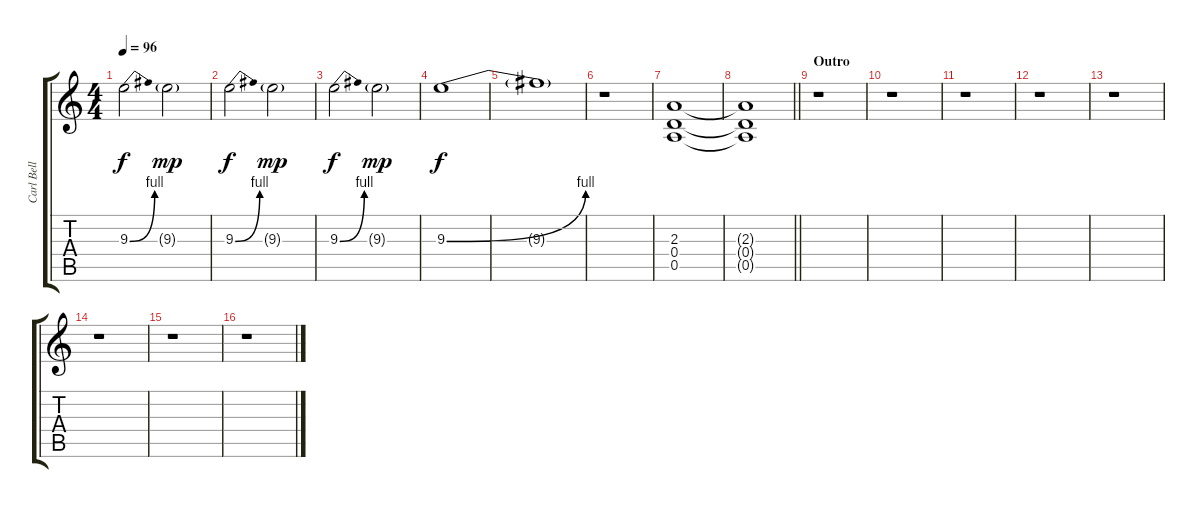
\track ("Carl Bell (Lead Guitar)" "Carl Bell ") {instrument overdrivenguitar}
\staff {score tabs}
\tuning (E4 B3 G3 D3 A2 E2) {hide}
\ts (4 4)
\tempo 96
\clef g2
\ks c
9.3{be (bend 0 0 60 4)}.2{dy f} 9.3{g}.2{dy mp} |
9.3{be (bend 0 0 60 4)}.2{dy f} 9.3{g}.2{dy mp} |
9.3{be (bend 0 0 60 4)}.2{dy f} 9.3{g}.2{dy mp} |
9.3{be (bend 0 0 60 4)}.1{dy f} |
9.3{t}.1 |
r.1 |
(2.3 0.4 0.5).1 |
\barLineRight lightlight
(2.3{t} 0.4{t} 0.5{t}).1 |
\section ("" "Outro")
r.1 |
r.1 |
r.1 |
r.1 |
r.1 |
r.1 |
r.1 |
r.1
